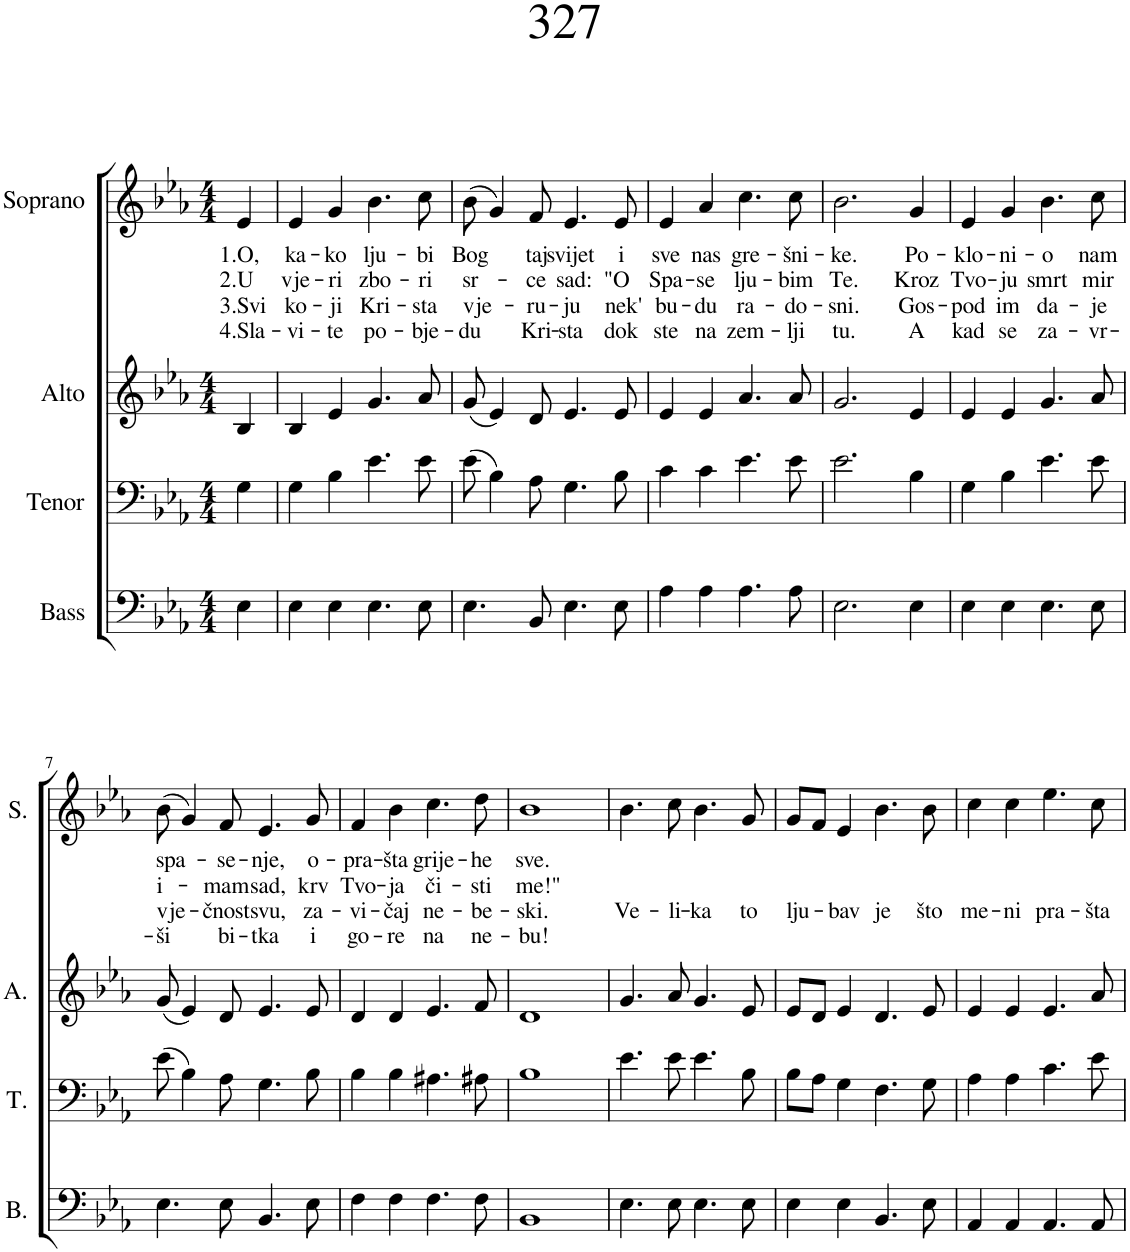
**kern	**kern	**kern	**kern	**text	**text	**text	**text
*part4	*part3	*part2	*part1	*part1	*part1	*part1	*part1
*staff4	*staff3	*staff2	*staff1	*staff1	*staff1	*staff1	*staff1
*I"Bass	*I"Tenor	*I"Alto	*I"Soprano	*	*	*	*
*I'B.	*I'T.	*I'A.	*I'S.	*	*	*	*
*clefF4	*clefF4	*clefG2	*clefG2	*	*	*	*
*k[b-e-a-]	*k[b-e-a-]	*k[b-e-a-]	*k[b-e-a-]	*	*	*	*
*M4/4	*M4/4	*M4/4	*M4/4	*	*	*	*
=1	=1	=1	=1	=1	=1	=1	=1
!	!	!	!	!LO:LY:b	!LO:LY:b	!LO:LY:b	!LO:LY:b
4E-\	4G\	4B-/	4e-/	1.O,	2.U	3.Svi	4.Sla-
=2	=2	=2	=2	=2	=2	=2	=2
!	!	!	!	!LO:LY:b	!LO:LY:b	!LO:LY:b	!LO:LY:b
4E-\	4G\	4B-/	4e-/	ka-	vje-	ko-	-vi-
!	!	!	!	!LO:LY:b	!LO:LY:b	!LO:LY:b	!LO:LY:b
4E-\	4B-\	4e-/	4g/	-ko	-ri	-ji	-te
!	!	!	!	!LO:LY:b	!LO:LY:b	!LO:LY:b	!LO:LY:b
4.E-\	4.e-\	4.g/	4.b-\	lju-	zbo-	Kri-	po-
!	!	!	!	!LO:LY:b	!LO:LY:b	!LO:LY:b	!LO:LY:b
8E-\	8e-\	8a-/	8cc\	-bi	-ri	-sta	-bje-
=3	=3	=3	=3	=3	=3	=3	=3
!	!	!	!	!LO:LY:b	!LO:LY:b	!LO:LY:b	!LO:LY:b
4.E-\	(8e-\	(8g/	(8b-\	Bog	sr-	vje-	-du
.	4B-\)	4e-/)	4g/)	.	.	.	.
!	!	!	!	!LO:LY:b	!LO:LY:b	!LO:LY:b	!LO:LY:b
8BB-/	8A-\	8d/	8f/	taj	-ce	-ru-	Kri-
!	!	!	!	!LO:LY:b	!LO:LY:b	!LO:LY:b	!LO:LY:b
4.E-\	4.G\	4.e-/	4.e-/	svijet	sad:	-ju	-sta
!	!	!	!	!LO:LY:b	!LO:LY:b	!LO:LY:b	!LO:LY:b
8E-\	8B-\	8e-/	8e-/	i	"O	nek'	dok
=4	=4	=4	=4	=4	=4	=4	=4
!	!	!	!	!LO:LY:b	!LO:LY:b	!LO:LY:b	!LO:LY:b
4A-\	4c\	4e-/	4e-/	sve	Spa-	bu-	ste
!	!	!	!	!LO:LY:b	!LO:LY:b	!LO:LY:b	!LO:LY:b
4A-\	4c\	4e-/	4a-/	nas	-se	-du	na
!	!	!	!	!LO:LY:b	!LO:LY:b	!LO:LY:b	!LO:LY:b
4.A-\	4.e-\	4.a-/	4.cc\	gre-	lju-	ra-	zem-
!	!	!	!	!LO:LY:b	!LO:LY:b	!LO:LY:b	!LO:LY:b
8A-\	8e-\	8a-/	8cc\	-šni-	-bim	-do-	-lji
=5	=5	=5	=5	=5	=5	=5	=5
!	!	!	!	!LO:LY:b	!LO:LY:b	!LO:LY:b	!LO:LY:b
2.E-\	2.e-\	2.g/	2.b-\	-ke.	Te.	-sni.	tu.
!	!	!	!	!LO:LY:b	!LO:LY:b	!LO:LY:b	!LO:LY:b
4E-\	4B-\	4e-/	4g/	Po-	Kroz	Gos-	A
=6	=6	=6	=6	=6	=6	=6	=6
!	!	!	!	!LO:LY:b	!LO:LY:b	!LO:LY:b	!LO:LY:b
4E-\	4G\	4e-/	4e-/	-klo-	Tvo-	-pod	kad
!	!	!	!	!LO:LY:b	!LO:LY:b	!LO:LY:b	!LO:LY:b
4E-\	4B-\	4e-/	4g/	-ni-	-ju	im	se
!	!	!	!	!LO:LY:b	!LO:LY:b	!LO:LY:b	!LO:LY:b
4.E-\	4.e-\	4.g/	4.b-\	-o	smrt	da-	za-
!	!	!	!	!LO:LY:b	!LO:LY:b	!LO:LY:b	!LO:LY:b
8E-\	8e-\	8a-/	8cc\	nam	mir	-je	-vr-
!!LO:LB:g=z
=7	=7	=7	=7	=7	=7	=7	=7
!	!	!	!	!LO:LY:b	!LO:LY:b	!LO:LY:b	!LO:LY:b
4.E-\	(8e-\	(8g/	(8b-\	spa-	i-	vje-	-ši
.	4B-\)	4e-/)	4g/)	.	.	.	.
!	!	!	!	!LO:LY:b	!LO:LY:b	!LO:LY:b	!LO:LY:b
8E-\	8A-\	8d/	8f/	-se-	-mam	-čnost	bi-
!	!	!	!	!LO:LY:b	!LO:LY:b	!LO:LY:b	!LO:LY:b
4.BB-/	4.G\	4.e-/	4.e-/	-nje,	sad,	svu,	-tka
!	!	!	!	!LO:LY:b	!LO:LY:b	!LO:LY:b	!LO:LY:b
8E-\	8B-\	8e-/	8g/	o-	krv	za-	i
=8	=8	=8	=8	=8	=8	=8	=8
!	!	!	!	!LO:LY:b	!LO:LY:b	!LO:LY:b	!LO:LY:b
4F\	4B-\	4d/	4f/	-pra-	Tvo-	-vi-	go-
!	!	!	!	!LO:LY:b	!LO:LY:b	!LO:LY:b	!LO:LY:b
4F\	4B-\	4d/	4b-\	-šta	-ja	-čaj	-re
!	!	!	!	!LO:LY:b	!LO:LY:b	!LO:LY:b	!LO:LY:b
4.F\	4.A#X\	4.e-/	4.cc\	grije-	či-	ne-	na
!	!	!	!	!LO:LY:b	!LO:LY:b	!LO:LY:b	!LO:LY:b
8F\	8A#X\	8f/	8dd\	-he	-sti	-be-	ne-
=9	=9	=9	=9	=9	=9	=9	=9
!	!	!	!	!LO:LY:b	!LO:LY:b	!LO:LY:b	!LO:LY:b
1BB-	1B-	1d	1b-	sve.	me!"	-ski.	-bu!
=10	=10	=10	=10	=10	=10	=10	=10
!	!	!	!	!	!	!LO:LY:b	!
4.E-\	4.e-\	4.g/	4.b-\	.	.	Ve-	.
!	!	!	!	!	!	!LO:LY:b	!
8E-\	8e-\	8a-/	8cc\	.	.	-li-	.
!	!	!	!	!	!	!LO:LY:b	!
4.E-\	4.e-\	4.g/	4.b-\	.	.	-ka	.
!	!	!	!	!	!	!LO:LY:b	!
8E-\	8B-\	8e-/	8g/	.	.	to	.
=11	=11	=11	=11	=11	=11	=11	=11
!	!	!	!	!	!	!LO:LY:b	!
4E-\	8B-\L	8e-/L	8g/L	.	.	lju-	.
.	8A-\J	8d/J	8f/J	.	.	.	.
!	!	!	!	!	!	!LO:LY:b	!
4E-\	4G\	4e-/	4e-/	.	.	-bav	.
!	!	!	!	!	!	!LO:LY:b	!
4.BB-/	4.F\	4.d/	4.b-\	.	.	je	.
!	!	!	!	!	!	!LO:LY:b	!
8E-\	8G\	8e-/	8b-\	.	.	što	.
=12	=12	=12	=12	=12	=12	=12	=12
!	!	!	!	!	!	!LO:LY:b	!
4AA-/	4A-\	4e-/	4cc\	.	.	me-	.
!	!	!	!	!	!	!LO:LY:b	!
4AA-/	4A-\	4e-/	4cc\	.	.	-ni	.
!	!	!	!	!	!	!LO:LY:b	!
4.AA-/	4.c\	4.e-/	4.ee-\	.	.	pra-	.
!	!	!	!	!	!	!LO:LY:b	!
8AA-/	8e-\	8a-/	8cc\	.	.	-šta	.
=	=	=	=	=	=	=	=
*-	*-	*-	*-	*-	*-	*-	*-
